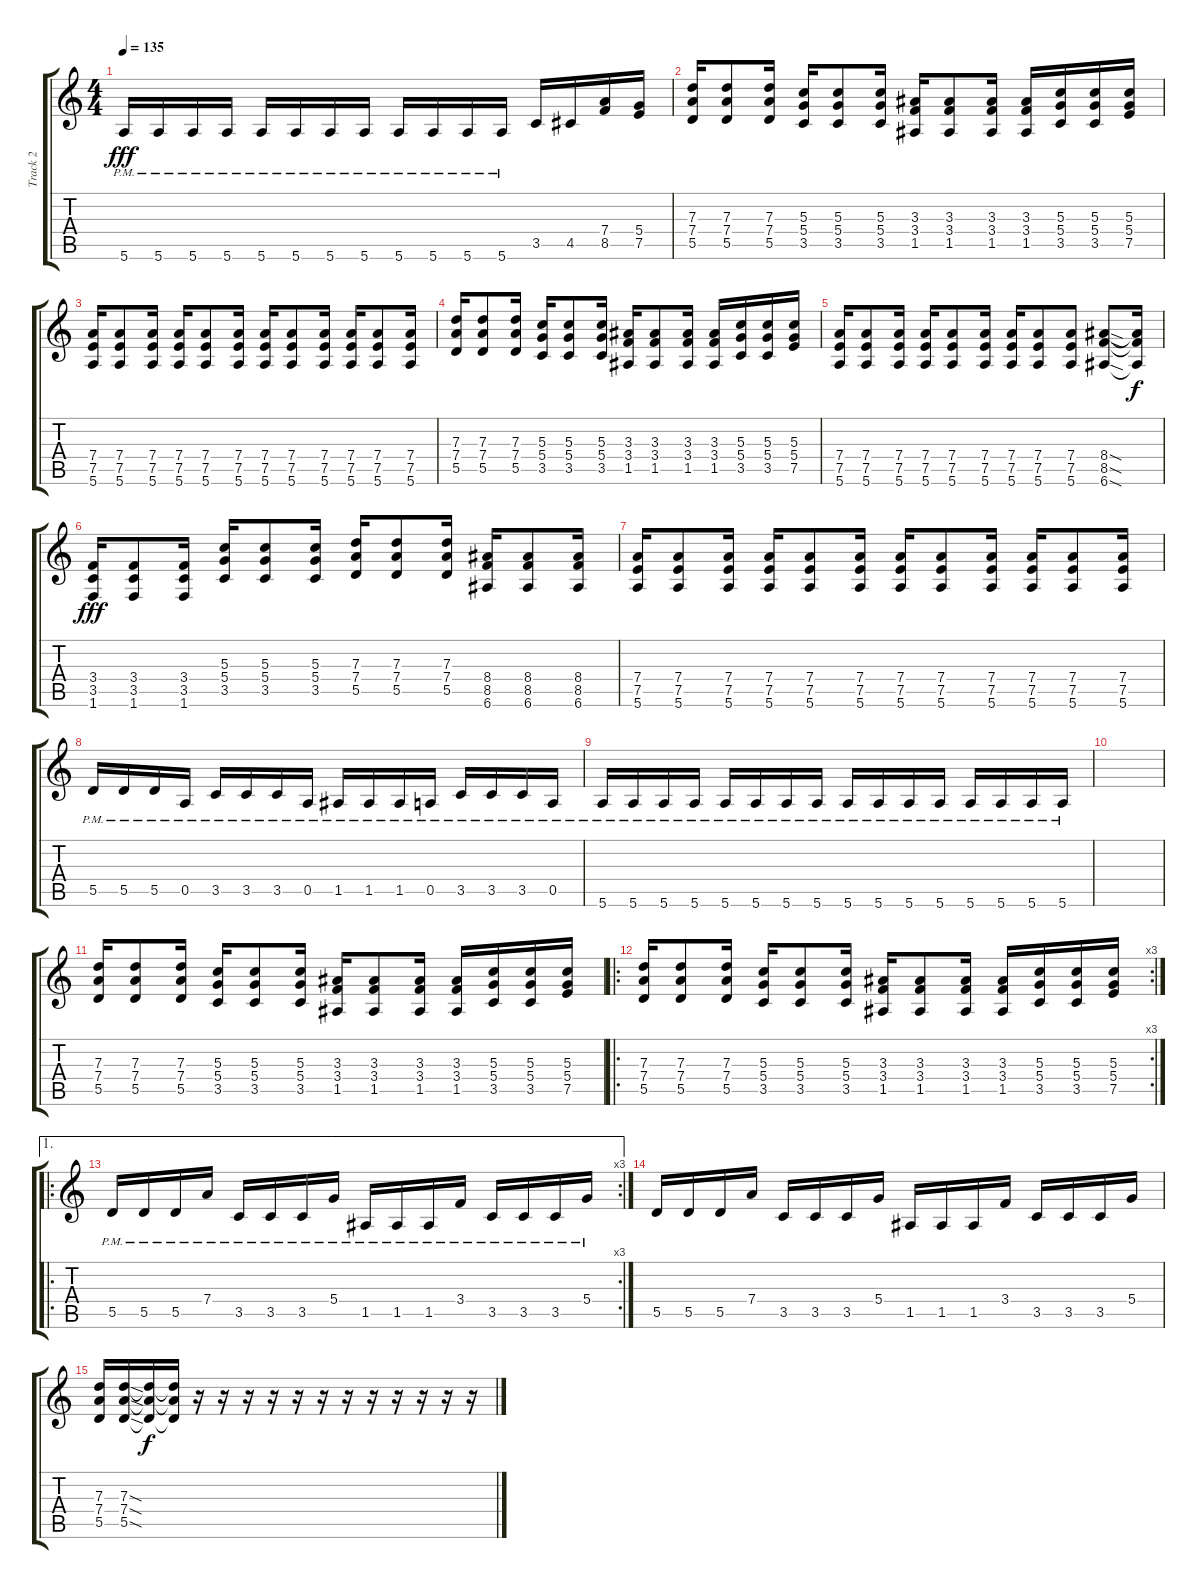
\track ("Track 2" "Track 2") {instrument distortionguitar}
\staff {score tabs}
\tuning (E4 B3 G3 D3 A2 E2) {hide}
\ts (4 4)
\tempo 135
\clef g2
\ks c
5.6{pm}.16{dy fff} 5.6{pm}.16 5.6{pm}.16 5.6{pm}.16 5.6{pm}.16 5.6{pm}.16 5.6{pm}.16 5.6{pm}.16 5.6{pm}.16 5.6{pm}.16 5.6{pm}.16 5.6{pm}.16 3.5.16 4.5.16 (7.4 8.5).16 (5.4 7.5).16 |
(7.3 7.4 5.5).16 (7.3 7.4 5.5).8 (7.3 7.4 5.5).16 (5.3 5.4 3.5).16 (5.3 5.4 3.5).8 (5.3 5.4 3.5).16 (3.3 3.4 1.5).16 (3.3 3.4 1.5).8 (3.3 3.4 1.5).16 (3.3 3.4 1.5).16 (5.3 5.4 3.5).16 (5.3 5.4 3.5).16 (5.3 5.4 7.5).16 |
(7.4 7.5 5.6).16 (7.4 7.5 5.6).8 (7.4 7.5 5.6).16 (7.4 7.5 5.6).16 (7.4 7.5 5.6).8 (7.4 7.5 5.6).16 (7.4 7.5 5.6).16 (7.4 7.5 5.6).8 (7.4 7.5 5.6).16 (7.4 7.5 5.6).16 (7.4 7.5 5.6).8 (7.4 7.5 5.6).16 |
(7.3 7.4 5.5).16 (7.3 7.4 5.5).8 (7.3 7.4 5.5).16 (5.3 5.4 3.5).16 (5.3 5.4 3.5).8 (5.3 5.4 3.5).16 (3.3 3.4 1.5).16 (3.3 3.4 1.5).8 (3.3 3.4 1.5).16 (3.3 3.4 1.5).16 (5.3 5.4 3.5).16 (5.3 5.4 3.5).16 (5.3 5.4 7.5).16 |
(7.4 7.5 5.6).16 (7.4 7.5 5.6).8 (7.4 7.5 5.6).16 (7.4 7.5 5.6).16 (7.4 7.5 5.6).8 (7.4 7.5 5.6).16 (7.4 7.5 5.6).16 (7.4 7.5 5.6).8 (7.4 7.5 5.6).8 (8.4{sod} 8.5{sod} 6.6{sod}).8 (8.4{t} 8.5{t} 6.6{t}).16{dy f} |
(3.4 3.5 1.6).16{dy fff} (3.4 3.5 1.6).8 (3.4 3.5 1.6).16 (5.3 5.4 3.5).16 (5.3 5.4 3.5).8 (5.3 5.4 3.5).16 (7.3 7.4 5.5).16 (7.3 7.4 5.5).8 (7.3 7.4 5.5).16 (8.4 8.5 6.6).16 (8.4 8.5 6.6).8 (8.4 8.5 6.6).16 |
(7.4 7.5 5.6).16 (7.4 7.5 5.6).8 (7.4 7.5 5.6).16 (7.4 7.5 5.6).16 (7.4 7.5 5.6).8 (7.4 7.5 5.6).16 (7.4 7.5 5.6).16 (7.4 7.5 5.6).8 (7.4 7.5 5.6).16 (7.4 7.5 5.6).16 (7.4 7.5 5.6).8 (7.4 7.5 5.6).16 |
5.5{pm}.16 5.5{pm}.16 5.5{pm}.16 0.5{pm}.16 3.5{pm}.16 3.5{pm}.16 3.5{pm}.16 0.5{pm}.16 1.5{pm}.16 1.5{pm}.16 1.5{pm}.16 0.5{pm}.16 3.5{pm}.16 3.5{pm}.16 3.5{pm}.16 0.5{pm}.16 |
5.6{pm}.16 5.6{pm}.16 5.6{pm}.16 5.6{pm}.16 5.6{pm}.16 5.6{pm}.16 5.6{pm}.16 5.6{pm}.16 5.6{pm}.16 5.6{pm}.16 5.6{pm}.16 5.6{pm}.16 5.6{pm}.16 5.6{pm}.16 5.6{pm}.16 5.6{pm}.16 |
|
(7.3 7.4 5.5).16 (7.3 7.4 5.5).8 (7.3 7.4 5.5).16 (5.3 5.4 3.5).16 (5.3 5.4 3.5).8 (5.3 5.4 3.5).16 (3.3 3.4 1.5).16 (3.3 3.4 1.5).8 (3.3 3.4 1.5).16 (3.3 3.4 1.5).16 (5.3 5.4 3.5).16 (5.3 5.4 3.5).16 (5.3 5.4 7.5).16 |
\ro
\rc 3
(7.3 7.4 5.5).16 (7.3 7.4 5.5).8 (7.3 7.4 5.5).16 (5.3 5.4 3.5).16 (5.3 5.4 3.5).8 (5.3 5.4 3.5).16 (3.3 3.4 1.5).16 (3.3 3.4 1.5).8 (3.3 3.4 1.5).16 (3.3 3.4 1.5).16 (5.3 5.4 3.5).16 (5.3 5.4 3.5).16 (5.3 5.4 7.5).16 |
\ae 1
\ro
\rc 3
5.5{pm}.16 5.5{pm}.16 5.5{pm}.16 7.4{pm}.16 3.5{pm}.16 3.5{pm}.16 3.5{pm}.16 5.4{pm}.16 1.5{pm}.16 1.5{pm}.16 1.5{pm}.16 3.4{pm}.16 3.5{pm}.16 3.5{pm}.16 3.5{pm}.16 5.4{pm}.16 |
5.5.16 5.5.16 5.5.16 7.4.16 3.5.16 3.5.16 3.5.16 5.4.16 1.5.16 1.5.16 1.5.16 3.4.16 3.5.16 3.5.16 3.5.16 5.4.16 |
(7.3 7.4 5.5).16 (7.3{sod} 7.4{sod} 5.5{sod}).16 (7.3{t} 7.4{t} 5.5{t}).16{dy f} (7.3{t} 7.4{t} 5.5{t}).16 r.16 r.16 r.16 r.16 r.16 r.16 r.16 r.16 r.16 r.16 r.16 r.16
